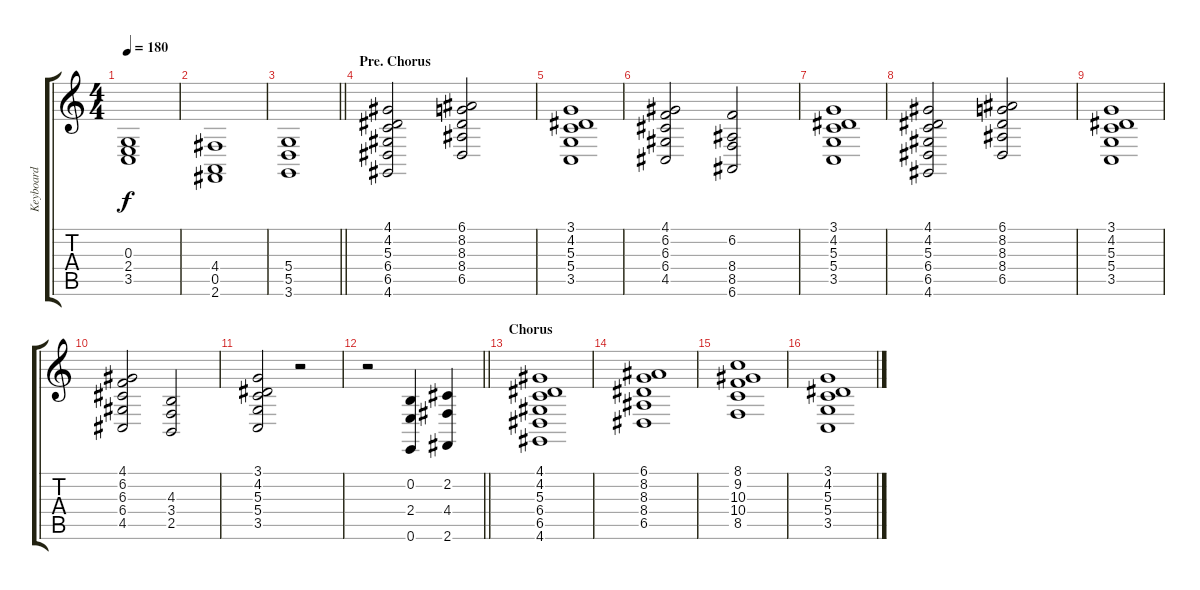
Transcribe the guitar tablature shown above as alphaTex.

\track ("Keyboard" "Keyboard") {instrument stringensemble1}
\staff {score tabs}
\tuning (E4 B3 G3 D3 A2 E2) {hide}
\ts (4 4)
\tempo 180
\clef g2
\ks c
(0.3 2.4 3.5).1{dy f} |
(4.4 0.5 2.6).1 |
\barLineRight lightlight
(5.4 5.5 3.6).1 |
\section ("" "Pre. Chorus")
(4.1 4.2 5.3 6.4 6.5 4.6).2{volume 12} (6.1 8.2 8.3 8.4 6.5).2 |
(3.1 4.2 5.3 5.4 3.5).1 |
(4.1 6.2 6.3 6.4 4.5).2 (6.2 8.4 8.5 6.6).2 |
(3.1 4.2 5.3 5.4 3.5).1 |
(4.1 4.2 5.3 6.4 6.5 4.6).2 (6.1 8.2 8.3 8.4 6.5).2 |
(3.1 4.2 5.3 5.4 3.5).1 |
(4.1 6.2 6.3 6.4 4.5).2 (4.3 3.4 2.5).2 |
(3.1 4.2 5.3 5.4 3.5).2 r.2 |
\barLineRight lightlight
r.2 (0.2 2.4 0.6).4 (2.2 4.4 2.6).4 |
\section ("" "Chorus")
(4.1 4.2 5.3 6.4 6.5 4.6).1 |
(6.1 8.2 8.3 8.4 6.5).1 |
(8.1 9.2 10.3 10.4 8.5).1 |
(3.1 4.2 5.3 5.4 3.5).1
